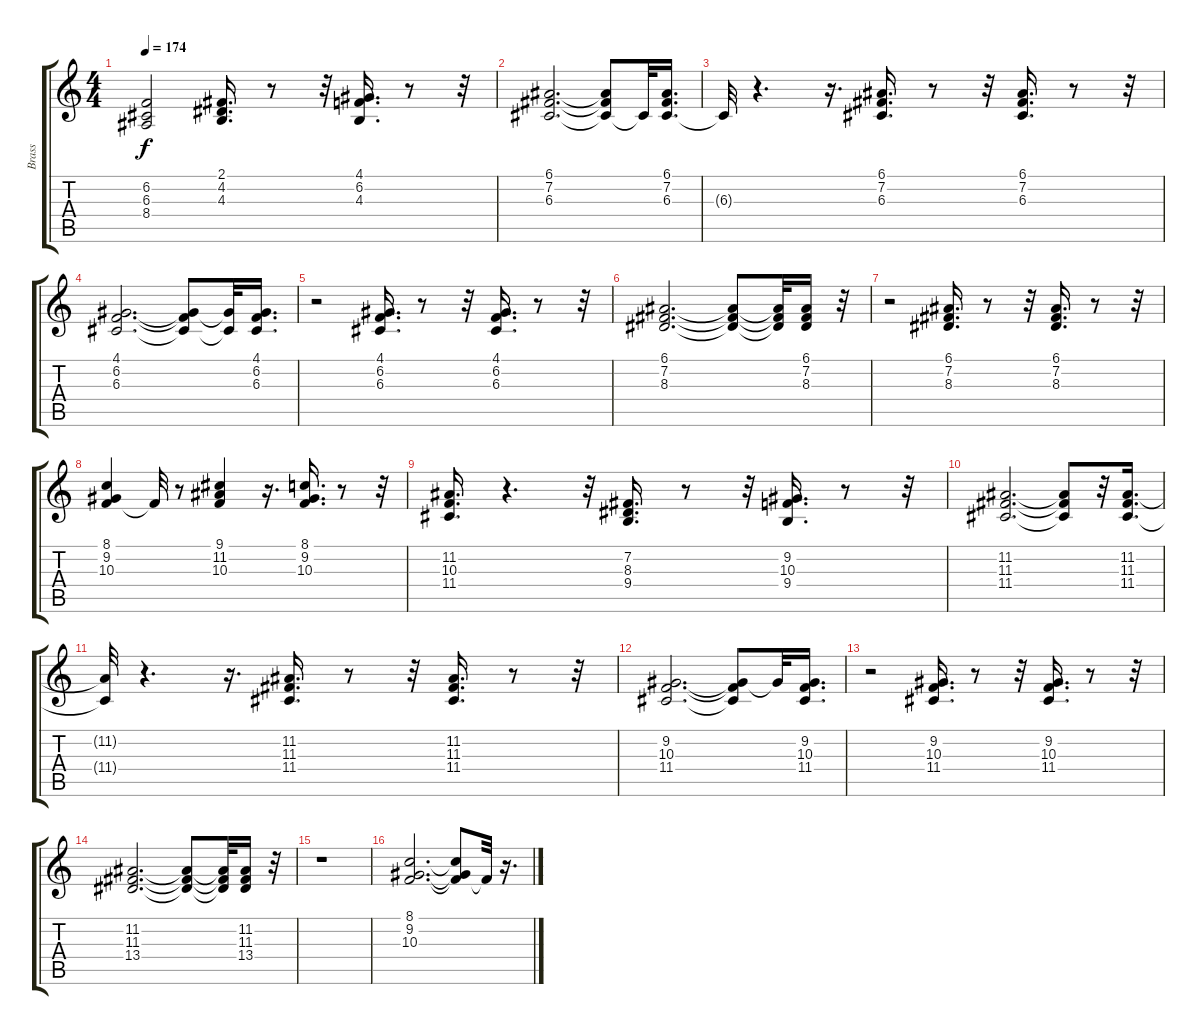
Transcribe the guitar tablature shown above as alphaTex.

\track ("Brass" "Brass") {instrument synthbrass1}
\staff {score tabs}
\tuning (E4 B3 G3 D3 A2 E2) {hide}
\ts (4 4)
\tempo 174
\clef g2
\ks c
(6.2{t} 6.3{t} 8.4{t}).2{dy f} (2.1 4.2 4.3).16{d} r.8 r.32 (4.1 6.2 4.3).16{d} r.8 r.32 |
(6.1 7.2 6.3).2{d} (6.1{t} 7.2{t} 6.3{t}).8 6.3{t}.32 (6.1 7.2 6.3).16{d} |
6.3{t}.32 r.4{d} r.16{d} (6.1 7.2 6.3).16{d} r.8 r.32 (6.1 7.2 6.3).16{d} r.8 r.32 |
(4.1 6.2 6.3).2{d} (4.1{t} 6.2{t} 6.3{t}).8 (4.1{t} 6.3{t}).32 (4.1 6.2 6.3).16{d} |
r.2 (4.1 6.2 6.3).16{d} r.8 r.32 (4.1 6.2 6.3).16{d} r.8 r.32 |
(6.1 7.2 8.3).2{d} (6.1{t} 7.2{t} 8.3{t}).8 (6.1{t} 7.2{t} 8.3{t}).32 (6.1 7.2 8.3).16 r.32 |
r.2 (6.1 7.2 8.3).16{d} r.8 r.32 (6.1 7.2 8.3).16{d} r.8 r.32 |
(8.1 9.2 10.3).4 10.3{t}.32 r.8 (9.1 11.2 10.3).4 r.16{d} (8.1 9.2 10.3).16{d} r.8 r.32 |
(11.2 10.3 11.4).16{d} r.4{d} r.32 (7.2 8.3 9.4).16{d} r.8 r.32 (9.2 10.3 9.4).16{d} r.8 r.32 |
(11.2 11.3 11.4).2{d} (11.2{t} 11.3{t} 11.4{t}).8 r.32 (11.2 11.3 11.4).16{d} |
(11.2{t} 11.4{t}).32 r.4{d} r.16{d} (11.2 11.3 11.4).16{d} r.8 r.32 (11.2 11.3 11.4).16{d} r.8 r.32 |
(9.2 10.3 11.4).2{d} (9.2{t} 10.3{t} 11.4{t}).8 9.2{t}.32 (9.2 10.3 11.4).16{d} |
r.2 (9.2 10.3 11.4).16{d} r.8 r.32 (9.2 10.3 11.4).16{d} r.8 r.32 |
(11.2 11.3 13.4).2{d} (11.2{t} 11.3{t} 13.4{t}).8 (11.2{t} 11.3{t} 13.4{t}).32 (11.2 11.3 13.4).16 r.32 |
r.1 |
(8.1 9.2 10.3).2{d} (8.1{t} 9.2{t} 10.3{t}).8 10.3{t}.32 r.16{d}
